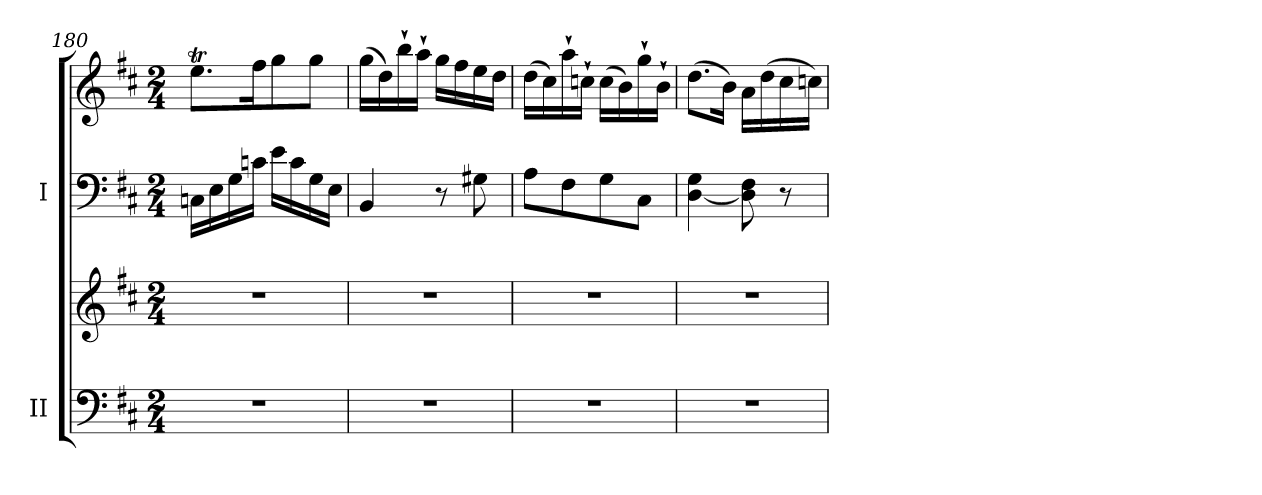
**kern	**kern	**kern	**kern
*part2	*part2	*part1	*part1
*staff4	*staff3	*staff2	*staff1
*I"II	*	*I"I	*
*I'II	*	*I'I	*
*clefF4	*clefG2	*clefF4	*clefG2
*k[f#c#]	*k[f#c#]	*k[f#c#]	*k[f#c#]
*M2/4	*M2/4	*M2/4	*M2/4
=180	=180	=180	=180
2r	2r	16Cn\LL	8.eeT\L
.	.	16E\	.
.	.	16G\	.
.	.	16cn\JJ	16ff#\K
.	.	16e\LL	8gg\
.	.	16c\	.
.	.	16G\	8gg\J
.	.	16E\JJ	.
=181	=181	=181	=181
2r	2r	4BB/	(>16gg\LL
.	.	.	16dd\)
.	.	.	16bb`\
.	.	.	16aa`\JJ
.	.	8r	16gg\LL
.	.	.	16ff#\
.	.	8G#X\	16ee\
.	.	.	16dd\JJ
=182	=182	=182	=182
2r	2r	8A\L	(>16dd\LL
.	.	.	16cc#\)
.	.	8F#\	16aa`\
.	.	.	16ccn`\JJ
.	.	8G\	(>16cc\LL
.	.	.	16b\)
.	.	8C#\J	16gg`\
.	.	.	16b`\JJ
=183	=183	=183	=183
2r	2r	[4D\ 4G\	(>8.dd\L
.	.	.	16b\Jk)
.	.	8D\] 8F#\	16a\LL
.	.	.	(>16dd\
.	.	8r	16cc#\
.	.	.	16ccn\JJ)
=	=	=	=
*-	*-	*-	*-
